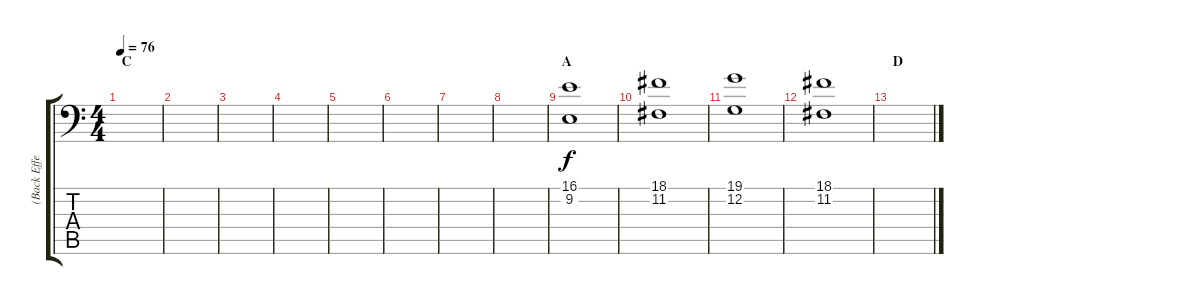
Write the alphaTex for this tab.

\track ("(Back Effect)" "(Back Effe") {instrument stringensemble2}
\staff {score tabs}
\tuning (C3 G2 D2 A1 E1 B0) {hide}
\ts (4 4)
\section ("" "C")
\tempo 76
\clef f4
\ks c
|
|
|
|
|
|
|
|
\section ("" "A")
(16.1 9.2).1 |
(18.1 11.2).1 |
(19.1 12.2).1 |
(18.1 11.2).1 |
\section ("" "D")
